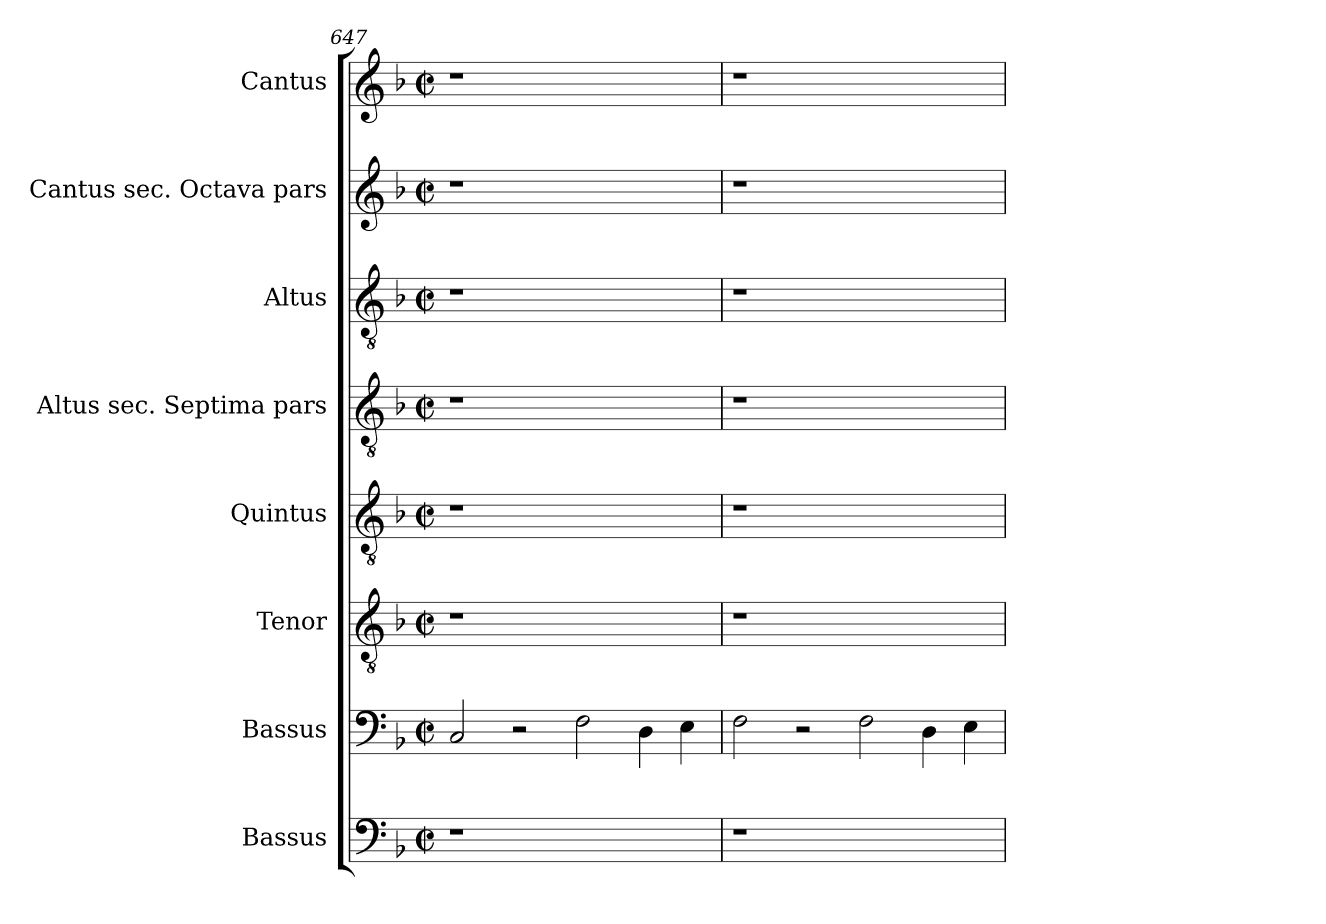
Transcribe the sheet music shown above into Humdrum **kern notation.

**kern	**kern	**kern	**kern	**kern	**kern	**kern	**kern
*part8	*part7	*part6	*part5	*part4	*part3	*part2	*part1
*staff8	*staff7	*staff6	*staff5	*staff4	*staff3	*staff2	*staff1
*I"Bassus	*I"Bassus	*I"Tenor	*I"Quintus	*I"Altus sec. Septima pars	*I"Altus	*I"Cantus sec. Octava pars	*I"Cantus
*	*I'Bassus	*I'Tenor	*I'Quintus	*	*I'Altus	*	*I'Cantus
*clefF4	*clefF4	*clefGv2	*clefGv2	*clefGv2	*clefGv2	*clefG2	*clefG2
*k[b-]	*k[b-]	*k[b-]	*k[b-]	*k[b-]	*k[b-]	*k[b-]	*k[b-]
*F:	*F:	*F:	*F:	*F:	*F:	*F:	*F:
*M2/2	*M2/2	*M2/2	*M2/2	*M2/2	*M2/2	*M2/2	*M2/2
*met(c|)	*met(c|)	*met(c|)	*met(c|)	*met(c|)	*met(c|)	*met(c|)	*met(c|)
=647	=647	=647	=647	=647	=647	=647	=647
1r	2C/	1r	1r	1r	1r	1r	1r
.	2r	.	.	.	.	.	.
1ryy	2F\	1ryy	1ryy	1ryy	1ryy	1ryy	1ryy
.	4D\	.	.	.	.	.	.
.	4E\	.	.	.	.	.	.
=648	=648	=648	=648	=648	=648	=648	=648
1r	2F\	1r	1r	1r	1r	1r	1r
.	2r	.	.	.	.	.	.
1ryy	2F\	1ryy	1ryy	1ryy	1ryy	1ryy	1ryy
.	4D\	.	.	.	.	.	.
.	4E\	.	.	.	.	.	.
=	=	=	=	=	=	=	=
*-	*-	*-	*-	*-	*-	*-	*-
